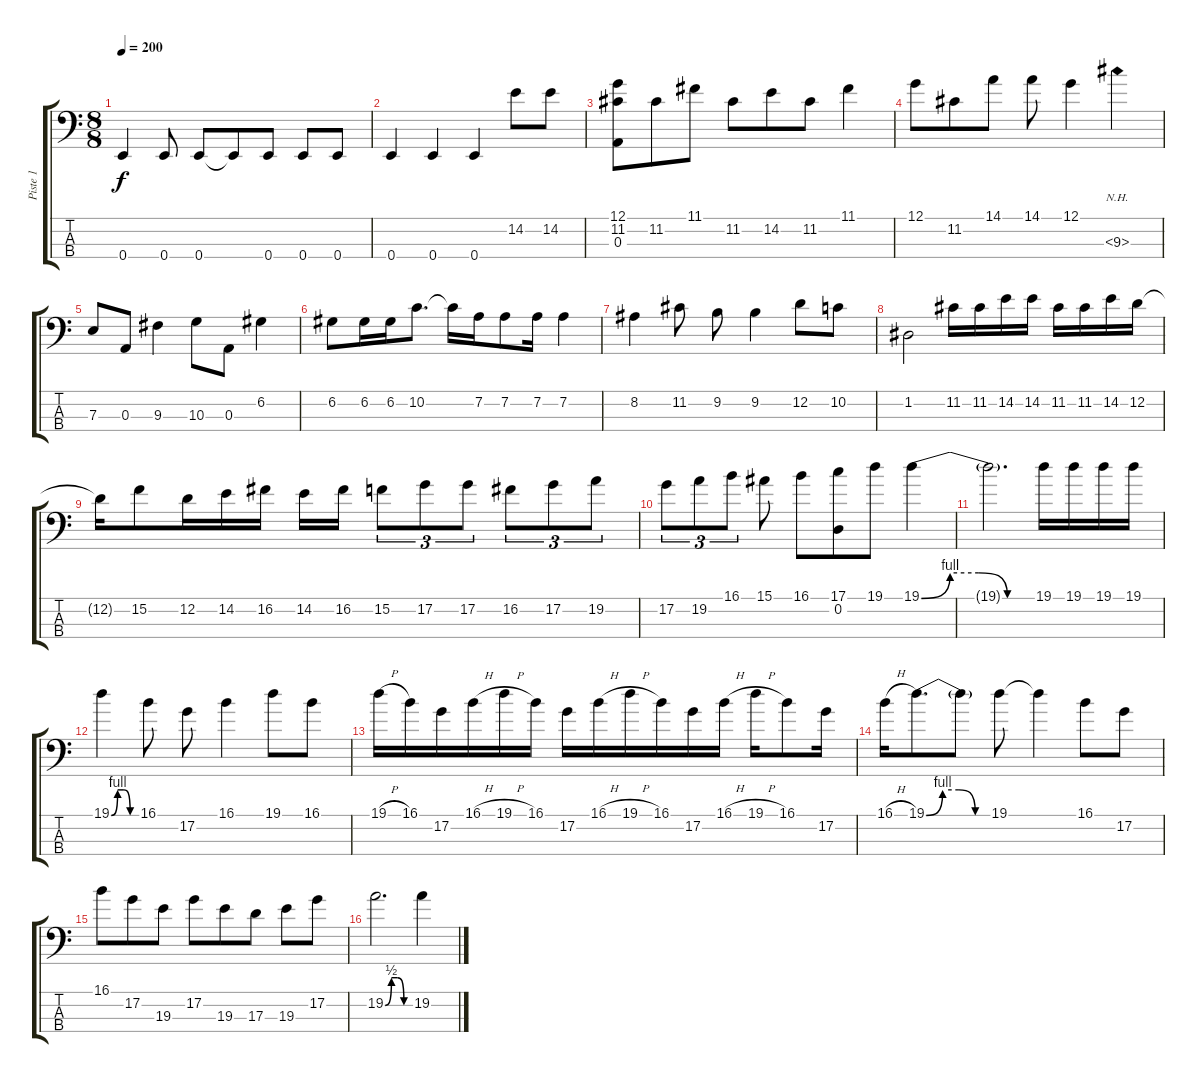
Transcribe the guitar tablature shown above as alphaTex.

\track ("Piste 1" "Piste 1") {instrument distortionguitar}
\staff {score tabs}
\tuning (G2 D2 A1 E1) {hide}
\ts (8 8)
\tempo 200
\clef f4
\ks c
0.4.4{dy f} 0.4.8 0.4.8 0.4{t}.8 0.4.8 0.4.8 0.4.8 |
0.4.4 0.4.4 0.4.4 14.2.8 14.2.8 |
(12.1 11.2 0.3).8 11.2.8 11.1.8 11.2.8 14.2.8 11.2.8 11.1.4 |
12.1.8 11.2.8 14.1.8 14.1.8 12.1.4 9.3{nh}.4 |
7.3.8 0.3.8 9.3.4 10.3.8 0.3.8 6.2.4 |
6.2.8 6.2.16 6.2.16 10.2.8{d} 10.2{t}.16 7.2.16 7.2.8 7.2.16 7.2.4 |
8.2.4 11.2.8 9.2.8 9.2.4 12.2.8 10.2.8 |
1.2.2 11.2.16 11.2.16 14.2.16 14.2.16 11.2.16 11.2.16 14.2.16 12.2.16 |
12.2{t}.16 15.2.8 12.2.16 14.2.16 16.2.16 14.2.16 16.2.16 15.2.8{tu (3 2)} 17.2.8{tu (3 2)} 17.2.8{tu (3 2)} 16.2.8{tu (3 2)} 17.2.8{tu (3 2)} 19.2.8{tu (3 2)} |
17.2.8{tu (3 2)} 19.2.8{tu (3 2)} 16.1.8{tu (3 2)} 15.1.8 16.1.8 (17.1 0.2).8 19.1.8 19.1{be (custom 0 0 15 4 30 4 45 0 60 0)}.4 |
19.1{t}.2{d} 19.1.16 19.1.16 19.1.16 19.1.16 |
19.1{be (custom 0 0 15 4 30 4 45 0 60 0)}.4 16.1.8 17.2.8 16.1.4 19.1.8 16.1.8 |
19.1{h}.16 16.1.16 17.2.16 16.1{h}.16 19.1{h}.16 16.1.16 17.2.16 16.1{h}.16 19.1{h}.16 16.1.16 17.2.16 16.1{h}.16 19.1{h}.16 16.1.8 17.2.16 |
16.1{h}.16 19.1{be (custom 0 0 15 4 30 4 45 0 60 0)}.8{d} 19.1{t}.8 19.1.8 19.1{t}.4 16.1.8 17.2.8 |
16.1.8 17.2.8 19.3.8 17.2.8 19.3.8 17.3.8 19.3.8 17.2.8 |
19.2{be (custom 0 0 15 2 30 2 45 0 60 0)}.2{d} 19.2.4
